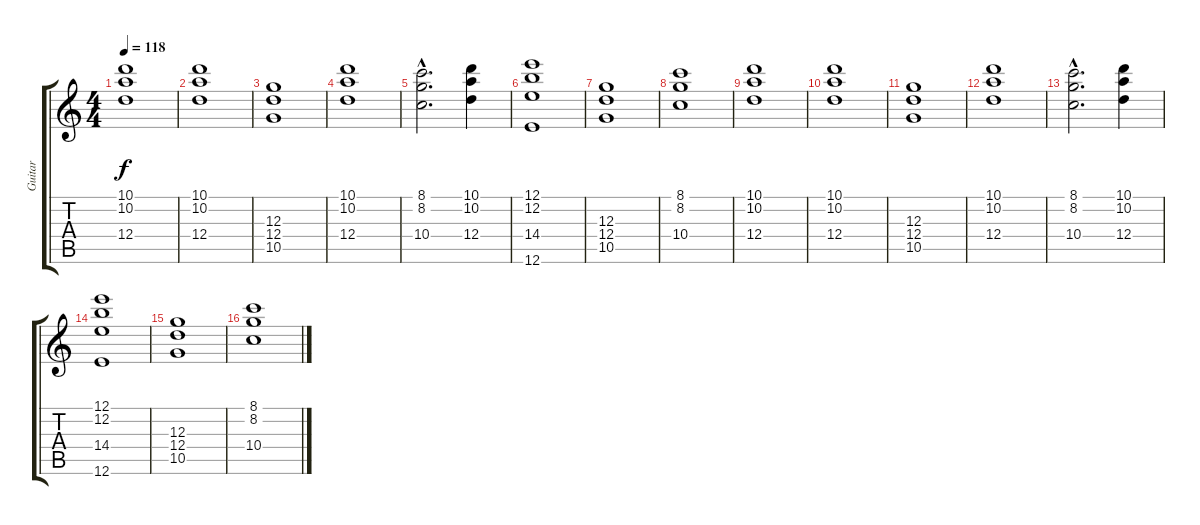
\track (" Guitar" " Guitar") {instrument distortionguitar}
\staff {score tabs}
\tuning (E4 B3 G3 D3 A2 E2) {hide}
\ts (4 4)
\tempo 118
\clef g2
\ks c
(10.1 10.2 12.4).1{dy f volume 4} |
(10.1 10.2 12.4).1{volume 4} |
(12.3 12.4 10.5).1{volume 4} |
(10.1 10.2 12.4).1{volume 4} |
(8.1{hac} 8.2{hac} 10.4{hac}).2{d volume 3} (10.1 10.2 12.4).4{volume 3} |
(12.1 12.2 14.4 12.6).1 |
(12.3 12.4 10.5).1{volume 3} |
(8.1 8.2 10.4).1{volume 3} |
(10.1 10.2 12.4).1{volume 2} |
(10.1 10.2 12.4).1{volume 2} |
(12.3 12.4 10.5).1{volume 2} |
(10.1 10.2 12.4).1{volume 2} |
(8.1{hac} 8.2{hac} 10.4{hac}).2{d volume 2} (10.1 10.2 12.4).4{volume 1} |
(12.1 12.2 14.4 12.6).1 |
(12.3 12.4 10.5).1{volume 1} |
(8.1 8.2 10.4).1{volume 1}
